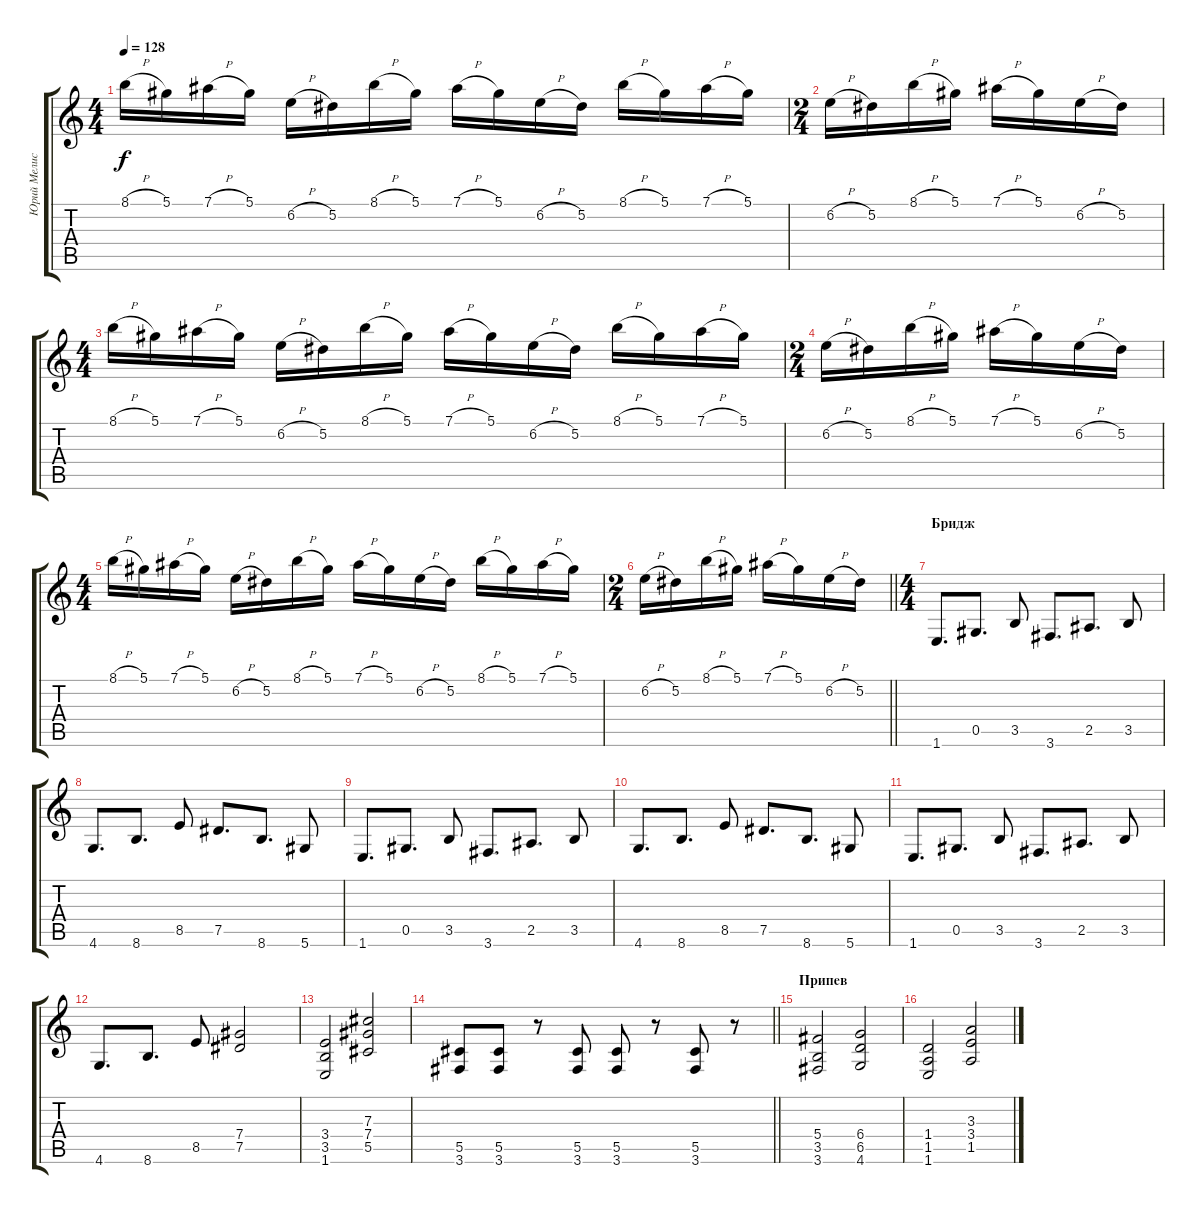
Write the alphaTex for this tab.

\track ("Юрий Мелисов" "Юрий Мелис") {instrument distortionguitar}
\staff {score tabs}
\tuning (Eb4 Bb3 Gb3 Db3 Ab2 Eb2) {hide}
\ts (4 4)
\tempo 128
\clef g2
\ks c
8.1{h}.16{dy f} 5.1.16 7.1{h}.16 5.1.16 6.2{h}.16 5.2.16 8.1{h}.16 5.1.16 7.1{h}.16 5.1.16 6.2{h}.16 5.2.16 8.1{h}.16 5.1.16 7.1{h}.16 5.1.16 |
\ts (2 4)
6.2{h}.16 5.2.16 8.1{h}.16 5.1.16 7.1{h}.16 5.1.16 6.2{h}.16 5.2.16 |
\ts (4 4)
8.1{h}.16 5.1.16 7.1{h}.16 5.1.16 6.2{h}.16 5.2.16 8.1{h}.16 5.1.16 7.1{h}.16 5.1.16 6.2{h}.16 5.2.16 8.1{h}.16 5.1.16 7.1{h}.16 5.1.16 |
\ts (2 4)
6.2{h}.16 5.2.16 8.1{h}.16 5.1.16 7.1{h}.16 5.1.16 6.2{h}.16 5.2.16 |
\ts (4 4)
8.1{h}.16 5.1.16 7.1{h}.16 5.1.16 6.2{h}.16 5.2.16 8.1{h}.16 5.1.16 7.1{h}.16 5.1.16 6.2{h}.16 5.2.16 8.1{h}.16 5.1.16 7.1{h}.16 5.1.16 |
\ts (2 4)
\barLineRight lightlight
6.2{h}.16 5.2.16 8.1{h}.16 5.1.16 7.1{h}.16 5.1.16 6.2{h}.16 5.2.16 |
\ts (4 4)
\section ("" "Бридж")
1.6.8{d} 0.5.8{d} 3.5.8 3.6.8{d} 2.5.8{d} 3.5.8 |
4.6.8{d} 8.6.8{d} 8.5.8 7.5.8{d} 8.6.8{d} 5.6.8 |
1.6.8{d} 0.5.8{d} 3.5.8 3.6.8{d} 2.5.8{d} 3.5.8 |
4.6.8{d} 8.6.8{d} 8.5.8 7.5.8{d} 8.6.8{d} 5.6.8 |
1.6.8{d} 0.5.8{d} 3.5.8 3.6.8{d} 2.5.8{d} 3.5.8 |
4.6.8{d} 8.6.8{d} 8.5.8 (7.4 7.5).2 |
(3.4 3.5 1.6).2 (7.3 7.4 5.5).2 |
\barLineRight lightlight
(5.5 3.6).8 (5.5 3.6).8 r.8 (5.5 3.6).8 (5.5 3.6).8 r.8 (5.5 3.6).8 r.8 |
\section ("" "Припев")
(5.4 3.5 3.6).2 (6.4 6.5 4.6).2 |
(1.4 1.5 1.6).2 (3.3 3.4 1.5).2
